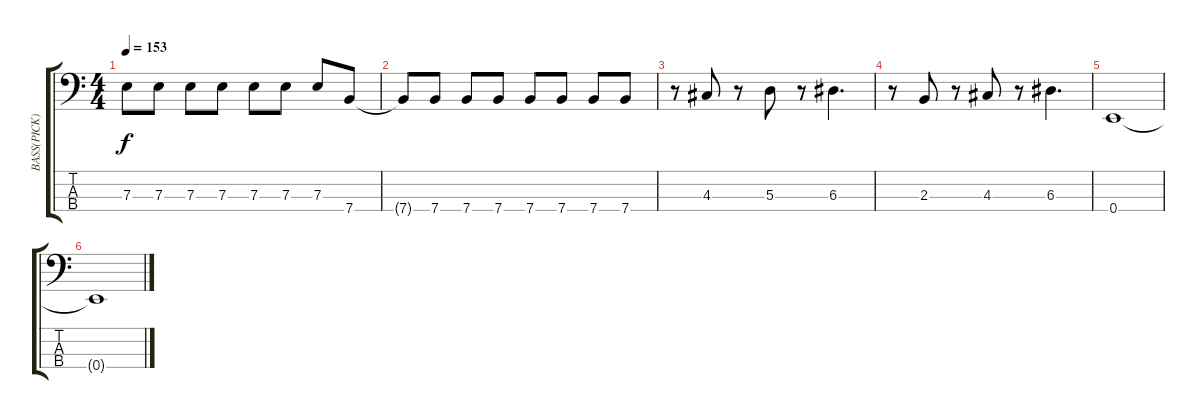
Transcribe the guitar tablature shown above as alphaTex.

\track ("BASS(PICK)" "BASS(PICK)") {instrument electricbasspick}
\staff {score tabs}
\tuning (G2 D2 A1 E1) {hide}
\ts (4 4)
\tempo 153
\clef f4
\ks c
7.3{t}.8{dy f} 7.3.8 7.3.8 7.3.8 7.3.8 7.3.8 7.3.8 7.4.8 |
7.4{t}.8 7.4.8 7.4.8 7.4.8 7.4.8 7.4.8 7.4.8 7.4.8 |
r.8 4.3.8 r.8 5.3.8 r.8 6.3.4{d} |
r.8 2.3.8 r.8 4.3.8 r.8 6.3.4{d} |
0.4.1 |
0.4{t}.1
